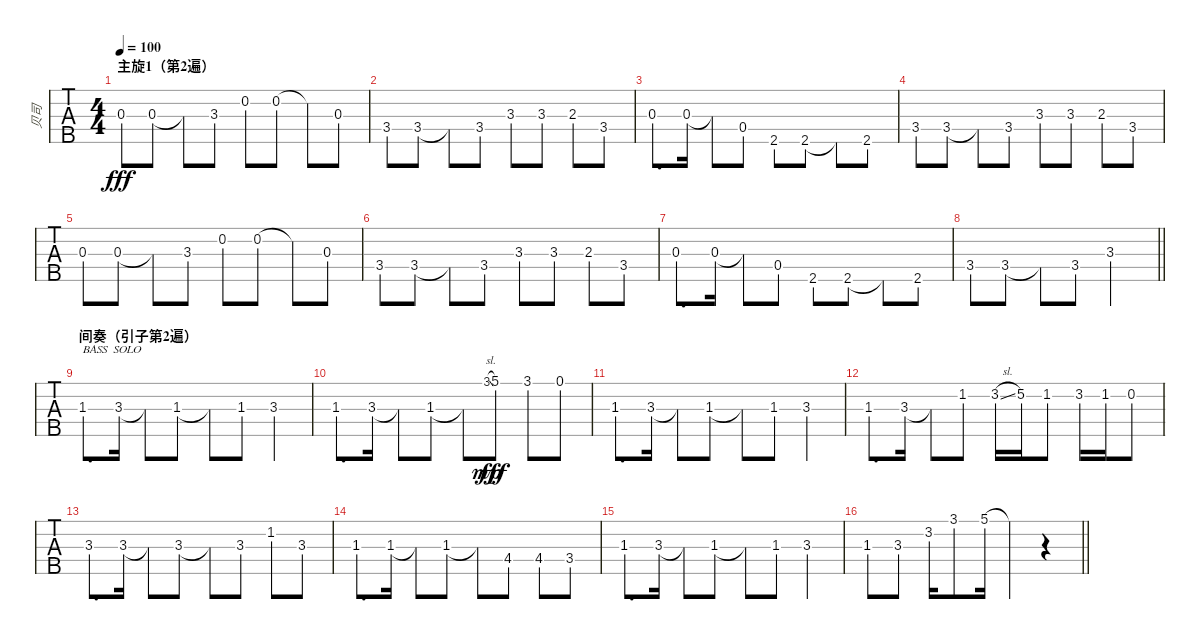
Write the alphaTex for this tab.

\track ("贝司" "贝司") {instrument acousticbass}
\staff {tabs}
\tuning (G2 D2 A1 E1 B0) {hide}
\ts (4 4)
\section ("" "主旋1（第2遍）")
\tempo 100
\clef f4
\ks c
0.3.8{dy fff} 0.3.8 0.3{t}.8 3.3.8 0.2.8 0.2.8 0.2{t}.8 0.3.8 |
3.4.8 3.4.8 3.4{t}.8 3.4.8 3.3.8 3.3.8 2.3.8 3.4.8 |
0.3.8{d} 0.3.16 0.3{t}.8 0.4.8 2.5.8 2.5.8 2.5{t}.8 2.5.8 |
3.4.8 3.4.8 3.4{t}.8 3.4.8 3.3.8 3.3.8 2.3.8 3.4.8 |
0.3.8 0.3.8 0.3{t}.8 3.3.8 0.2.8 0.2.8 0.2{t}.8 0.3.8 |
3.4.8 3.4.8 3.4{t}.8 3.4.8 3.3.8 3.3.8 2.3.8 3.4.8 |
0.3.8{d} 0.3.16 0.3{t}.8 0.4.8 2.5.8 2.5.8 2.5{t}.8 2.5.8 |
\barLineRight lightlight
3.4.8 3.4.8 3.4{t}.8 3.4.8 3.3.2 |
\section ("" "间奏（引子第2遍）")
1.3.8{d txt "BASS  SOLO"} 3.3.16 3.3{t}.8 1.3.8 1.3{t}.8 1.3.8 3.3.4 |
1.3.8{d} 3.3.16 3.3{t}.8 1.3.8 1.3{t}.8 3.1{sl}.8{gr dy mp} 5.1.8{dy fff} 3.1.8 0.1.8 |
1.3.8{d} 3.3.16 3.3{t}.8 1.3.8 1.3{t}.8 1.3.8 3.3.4 |
1.3.8{d} 3.3.16 3.3{t}.8 1.2.8 3.2{sl}.16 5.2.16 1.2.8 3.2.16 1.2.16 0.2.8 |
3.3.8{d} 3.3.16 3.3{t}.8 3.3.8 3.3{t}.8 3.3.8 1.2.8 3.3.8 |
1.3.8{d} 1.3.16 1.3{t}.8 1.3.8 1.3{t}.8 4.4.8 4.4.8 3.4.8 |
1.3.8{d} 3.3.16 3.3{t}.8 1.3.8 1.3{t}.8 1.3.8 3.3.4 |
\barLineRight lightlight
1.3.8 3.3.8 3.2.16 3.1.8 5.1.16 5.1{t}.4 r.4
